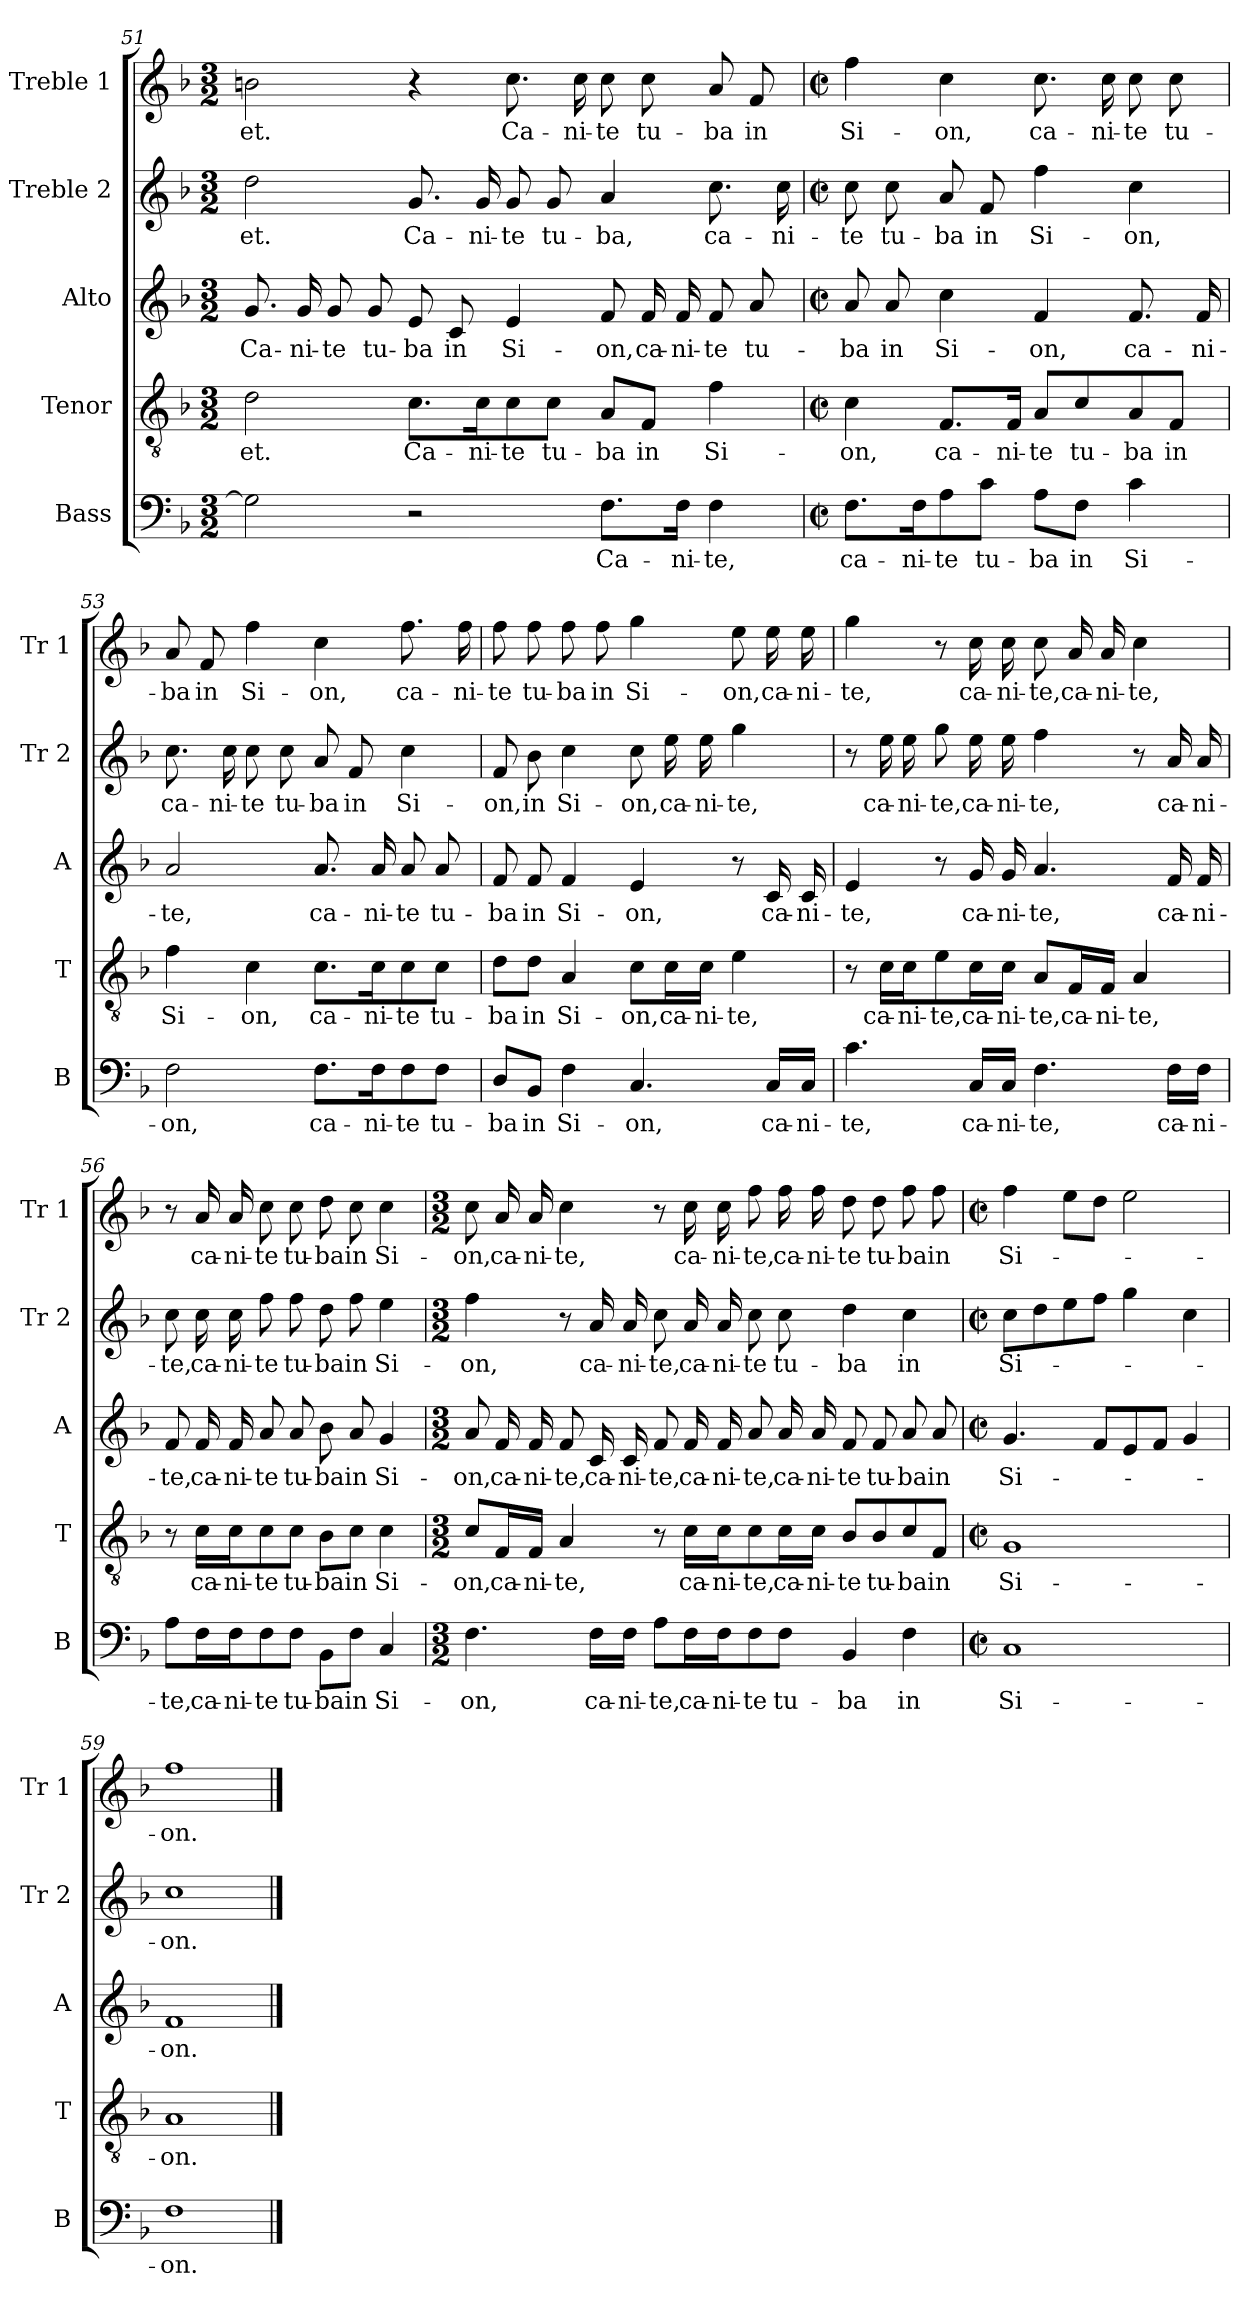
**kern	**text	**kern	**text	**kern	**text	**kern	**text	**kern	**text
*part5	*part5	*part4	*part4	*part3	*part3	*part2	*part2	*part1	*part1
*staff5	*staff5	*staff4	*staff4	*staff3	*staff3	*staff2	*staff2	*staff1	*staff1
*I"Bass	*	*I"Tenor	*	*I"Alto	*	*I"Treble 2	*	*I"Treble 1	*
*I'B	*	*I'T	*	*I'A	*	*I'Tr 2	*	*I'Tr 1	*
!!LO:PB:g=z
*clefF4	*	*clefGv2	*	*clefG2	*	*clefG2	*	*clefG2	*
*k[b-]	*	*k[b-]	*	*k[b-]	*	*k[b-]	*	*k[b-]	*
*F:	*	*F:	*	*F:	*	*F:	*	*F:	*
*M3/2	*	*M3/2	*	*M3/2	*	*M3/2	*	*M3/2	*
=51	=51	=51	=51	=51	=51	=51	=51	=51	=51
!	!	!	!LO:LY:b	!	!LO:LY:b	!	!LO:LY:b	!	!LO:LY:b
2G\]	.	2d\	-et.	8.g/	Ca-	2dd\	-et.	2bn\	-et.
!	!	!	!	!	!LO:LY:b	!	!	!	!
.	.	.	.	16g/	-ni-	.	.	.	.
!	!	!	!	!	!LO:LY:b	!	!	!	!
.	.	.	.	8g/	-te	.	.	.	.
!	!	!	!	!	!LO:LY:b	!	!	!	!
.	.	.	.	8g/	tu-	.	.	.	.
!	!	!	!LO:LY:b	!	!LO:LY:b	!	!LO:LY:b	!	!
2r	.	8.c\L	Ca-	8e/	-ba	8.g/	Ca-	4r	.
!	!	!	!	!	!LO:LY:b	!	!	!	!
.	.	.	.	8c/	in	.	.	.	.
!	!	!	!LO:LY:b	!	!	!	!LO:LY:b	!	!
.	.	16c\K	-ni-	.	.	16g/	-ni-	.	.
!	!	!	!LO:LY:b	!	!LO:LY:b	!	!LO:LY:b	!	!LO:LY:b
.	.	8c\	-te	4e/	Si-	8g/	-te	8.cc\	Ca-
!	!	!	!LO:LY:b	!	!	!	!LO:LY:b	!	!
.	.	8c\J	tu-	.	.	8g/	tu-	.	.
!	!	!	!	!	!	!	!	!	!LO:LY:b
.	.	.	.	.	.	.	.	16cc\	-ni-
!	!LO:LY:b	!	!LO:LY:b	!	!LO:LY:b	!	!LO:LY:b	!	!LO:LY:b
8.F\L	Ca-	8A/L	-ba	8f/	-on,	4a/	-ba,	8cc\	-te
!	!	!	!LO:LY:b	!	!LO:LY:b	!	!	!	!LO:LY:b
.	.	8F/J	in	16f/	ca-	.	.	8cc\	tu-
!	!LO:LY:b	!	!	!	!LO:LY:b	!	!	!	!
16F\Jk	-ni-	.	.	16f/	-ni-	.	.	.	.
!	!LO:LY:b	!	!LO:LY:b	!	!LO:LY:b	!	!LO:LY:b	!	!LO:LY:b
4F\	-te,	4f\	Si-	8f/	-te	8.cc\	ca-	8a/	-ba
!	!	!	!	!	!LO:LY:b	!	!	!	!LO:LY:b
.	.	.	.	8a/	tu-	.	.	8f/	in
!	!	!	!	!	!	!	!LO:LY:b	!	!
.	.	.	.	.	.	16cc\	-ni-	.	.
=52	=52	=52	=52	=52	=52	=52	=52	=52	=52
*M2/2	*	*M2/2	*	*M2/2	*	*M2/2	*	*M2/2	*
*met(c|)	*	*met(c|)	*	*met(c|)	*	*met(c|)	*	*met(c|)	*
!	!LO:LY:b	!	!LO:LY:b	!	!LO:LY:b	!	!LO:LY:b	!	!LO:LY:b
8.F\L	ca-	4c\	-on,	8a/	-ba	8cc\	-te	4ff\	Si-
!	!	!	!	!	!LO:LY:b	!	!LO:LY:b	!	!
.	.	.	.	8a/	in	8cc\	tu-	.	.
!	!LO:LY:b	!	!	!	!	!	!	!	!
16F\K	-ni-	.	.	.	.	.	.	.	.
!	!LO:LY:b	!	!LO:LY:b	!	!LO:LY:b	!	!LO:LY:b	!	!LO:LY:b
8A\	-te	8.F/L	ca-	4cc\	Si-	8a/	-ba	4cc\	-on,
!	!LO:LY:b	!	!	!	!	!	!LO:LY:b	!	!
8c\J	tu-	.	.	.	.	8f/	in	.	.
!	!	!	!LO:LY:b	!	!	!	!	!	!
.	.	16F/Jk	-ni-	.	.	.	.	.	.
!	!LO:LY:b	!	!LO:LY:b	!	!LO:LY:b	!	!LO:LY:b	!	!LO:LY:b
8A\L	-ba	8A/L	-te	4f/	-on,	4ff\	Si-	8.cc\	ca-
!	!LO:LY:b	!	!LO:LY:b	!	!	!	!	!	!
8F\J	in	8c/	tu-	.	.	.	.	.	.
!	!	!	!	!	!	!	!	!	!LO:LY:b
.	.	.	.	.	.	.	.	16cc\	-ni-
!	!LO:LY:b	!	!LO:LY:b	!	!LO:LY:b	!	!LO:LY:b	!	!LO:LY:b
4c\	Si-	8A/	-ba	8.f/	ca-	4cc\	-on,	8cc\	-te
!	!	!	!LO:LY:b	!	!	!	!	!	!LO:LY:b
.	.	8F/J	in	.	.	.	.	8cc\	tu-
!	!	!	!	!	!LO:LY:b	!	!	!	!
.	.	.	.	16f/	-ni-	.	.	.	.
=53	=53	=53	=53	=53	=53	=53	=53	=53	=53
!	!LO:LY:b	!	!LO:LY:b	!	!LO:LY:b	!	!LO:LY:b	!	!LO:LY:b
2F\	-on,	4f\	Si-	2a/	-te,	8.cc\	ca-	8a/	-ba
!	!	!	!	!	!	!	!	!	!LO:LY:b
.	.	.	.	.	.	.	.	8f/	in
!	!	!	!	!	!	!	!LO:LY:b	!	!
.	.	.	.	.	.	16cc\	-ni-	.	.
!	!	!	!LO:LY:b	!	!	!	!LO:LY:b	!	!LO:LY:b
.	.	4c\	-on,	.	.	8cc\	-te	4ff\	Si-
!	!	!	!	!	!	!	!LO:LY:b	!	!
.	.	.	.	.	.	8cc\	tu-	.	.
!	!LO:LY:b	!	!LO:LY:b	!	!LO:LY:b	!	!LO:LY:b	!	!LO:LY:b
8.F\L	ca-	8.c\L	ca-	8.a/	ca-	8a/	-ba	4cc\	-on,
!	!	!	!	!	!	!	!LO:LY:b	!	!
.	.	.	.	.	.	8f/	in	.	.
!	!LO:LY:b	!	!LO:LY:b	!	!LO:LY:b	!	!	!	!
16F\K	-ni-	16c\K	-ni-	16a/	-ni-	.	.	.	.
!	!LO:LY:b	!	!LO:LY:b	!	!LO:LY:b	!	!LO:LY:b	!	!LO:LY:b
8F\	-te	8c\	-te	8a/	-te	4cc\	Si-	8.ff\	ca-
!	!LO:LY:b	!	!LO:LY:b	!	!LO:LY:b	!	!	!	!
8F\J	tu-	8c\J	tu-	8a/	tu-	.	.	.	.
!	!	!	!	!	!	!	!	!	!LO:LY:b
.	.	.	.	.	.	.	.	16ff\	-ni-
!!LO:LB:g=z
=54	=54	=54	=54	=54	=54	=54	=54	=54	=54
!	!LO:LY:b	!	!LO:LY:b	!	!LO:LY:b	!	!LO:LY:b	!	!LO:LY:b
8D/L	-ba	8d\L	-ba	8f/	-ba	8f/	-on,	8ff\	-te
!	!LO:LY:b	!	!LO:LY:b	!	!LO:LY:b	!	!LO:LY:b	!	!LO:LY:b
8BB-/J	in	8d\J	in	8f/	in	8b-\	in	8ff\	tu-
!	!LO:LY:b	!	!LO:LY:b	!	!LO:LY:b	!	!LO:LY:b	!	!LO:LY:b
4F\	Si-	4A/	Si-	4f/	Si-	4cc\	Si-	8ff\	-ba
!	!	!	!	!	!	!	!	!	!LO:LY:b
.	.	.	.	.	.	.	.	8ff\	in
!	!LO:LY:b	!	!LO:LY:b	!	!LO:LY:b	!	!LO:LY:b	!	!LO:LY:b
4.C/	-on,	8c\L	-on,	4e/	-on,	8cc\	-on,	4gg\	Si-
!	!	!	!LO:LY:b	!	!	!	!LO:LY:b	!	!
.	.	16c\L	ca-	.	.	16ee\	ca-	.	.
!	!	!	!LO:LY:b	!	!	!	!LO:LY:b	!	!
.	.	16c\JJ	-ni-	.	.	16ee\	-ni-	.	.
!	!	!	!LO:LY:b	!	!	!	!LO:LY:b	!	!LO:LY:b
.	.	4e\	-te,	8r	.	4gg\	-te,	8ee\	-on,
!	!LO:LY:b	!	!	!	!LO:LY:b	!	!	!	!LO:LY:b
16C/LL	ca-	.	.	16c/	ca-	.	.	16ee\	ca-
!	!LO:LY:b	!	!	!	!LO:LY:b	!	!	!	!LO:LY:b
16C/JJ	-ni-	.	.	16c/	-ni-	.	.	16ee\	-ni-
=55	=55	=55	=55	=55	=55	=55	=55	=55	=55
!	!LO:LY:b	!	!	!	!LO:LY:b	!	!	!	!LO:LY:b
4.c\	-te,	8r	.	4e/	-te,	8r	.	4gg\	-te,
!	!	!	!LO:LY:b	!	!	!	!LO:LY:b	!	!
.	.	16c\LL	ca-	.	.	16ee\	ca-	.	.
!	!	!	!LO:LY:b	!	!	!	!LO:LY:b	!	!
.	.	16c\J	-ni-	.	.	16ee\	-ni-	.	.
!	!	!	!LO:LY:b	!	!	!	!LO:LY:b	!	!
.	.	8e\	-te,	8r	.	8gg\	-te,	8r	.
!	!LO:LY:b	!	!LO:LY:b	!	!LO:LY:b	!	!LO:LY:b	!	!LO:LY:b
16C/LL	ca-	16c\L	ca-	16g/	ca-	16ee\	ca-	16cc\	ca-
!	!LO:LY:b	!	!LO:LY:b	!	!LO:LY:b	!	!LO:LY:b	!	!LO:LY:b
16C/JJ	-ni-	16c\JJ	-ni-	16g/	-ni-	16ee\	-ni-	16cc\	-ni-
!	!LO:LY:b	!	!LO:LY:b	!	!LO:LY:b	!	!LO:LY:b	!	!LO:LY:b
4.F\	-te,	8A/L	-te,	4.a/	-te,	4ff\	-te,	8cc\	-te,
!	!	!	!LO:LY:b	!	!	!	!	!	!LO:LY:b
.	.	16F/L	ca-	.	.	.	.	16a/	ca-
!	!	!	!LO:LY:b	!	!	!	!	!	!LO:LY:b
.	.	16F/JJ	-ni-	.	.	.	.	16a/	-ni-
!	!	!	!LO:LY:b	!	!	!	!	!	!LO:LY:b
.	.	4A/	-te,	.	.	8r	.	4cc\	-te,
!	!LO:LY:b	!	!	!	!LO:LY:b	!	!LO:LY:b	!	!
16F\LL	ca-	.	.	16f/	ca-	16a/	ca-	.	.
!	!LO:LY:b	!	!	!	!LO:LY:b	!	!LO:LY:b	!	!
16F\JJ	-ni-	.	.	16f/	-ni-	16a/	-ni-	.	.
=56	=56	=56	=56	=56	=56	=56	=56	=56	=56
!	!LO:LY:b	!	!	!	!LO:LY:b	!	!LO:LY:b	!	!
8A\L	-te,	8r	.	8f/	-te,	8cc\	-te,	8r	.
!	!LO:LY:b	!	!LO:LY:b	!	!LO:LY:b	!	!LO:LY:b	!	!LO:LY:b
16F\L	ca-	16c\LL	ca-	16f/	ca-	16cc\	ca-	16a/	ca-
!	!LO:LY:b	!	!LO:LY:b	!	!LO:LY:b	!	!LO:LY:b	!	!LO:LY:b
16F\J	-ni-	16c\J	-ni-	16f/	-ni-	16cc\	-ni-	16a/	-ni-
!	!LO:LY:b	!	!LO:LY:b	!	!LO:LY:b	!	!LO:LY:b	!	!LO:LY:b
8F\	-te	8c\	-te	8a/	-te	8ff\	-te	8cc\	-te
!	!LO:LY:b	!	!LO:LY:b	!	!LO:LY:b	!	!LO:LY:b	!	!LO:LY:b
8F\J	tu-	8c\J	tu-	8a/	tu-	8ff\	tu-	8cc\	tu-
!	!LO:LY:b	!	!LO:LY:b	!	!LO:LY:b	!	!LO:LY:b	!	!LO:LY:b
8BB-\L	-ba	8B-\L	-ba	8b-\	-ba	8dd\	-ba	8dd\	-ba
!	!LO:LY:b	!	!LO:LY:b	!	!LO:LY:b	!	!LO:LY:b	!	!LO:LY:b
8F\J	in	8c\J	in	8a/	in	8ff\	in	8cc\	in
!	!LO:LY:b	!	!LO:LY:b	!	!LO:LY:b	!	!LO:LY:b	!	!LO:LY:b
4C/	Si-	4c\	Si-	4g/	Si-	4ee\	Si-	4cc\	Si-
!!LO:LB:g=z
=57	=57	=57	=57	=57	=57	=57	=57	=57	=57
*M3/2	*	*M3/2	*	*M3/2	*	*M3/2	*	*M3/2	*
!	!LO:LY:b	!	!LO:LY:b	!	!LO:LY:b	!	!LO:LY:b	!	!LO:LY:b
4.F\	-on,	8c/L	-on,	8a/	-on,	4ff\	-on,	8cc\	-on,
!	!	!	!LO:LY:b	!	!LO:LY:b	!	!	!	!LO:LY:b
.	.	16F/L	ca-	16f/	ca-	.	.	16a/	ca-
!	!	!	!LO:LY:b	!	!LO:LY:b	!	!	!	!LO:LY:b
.	.	16F/JJ	-ni-	16f/	-ni-	.	.	16a/	-ni-
!	!	!	!LO:LY:b	!	!LO:LY:b	!	!	!	!LO:LY:b
.	.	4A/	-te,	8f/	-te,	8r	.	4cc\	-te,
!	!LO:LY:b	!	!	!	!LO:LY:b	!	!LO:LY:b	!	!
16F\LL	ca-	.	.	16c/	ca-	16a/	ca-	.	.
!	!LO:LY:b	!	!	!	!LO:LY:b	!	!LO:LY:b	!	!
16F\JJ	-ni-	.	.	16c/	-ni-	16a/	-ni-	.	.
!	!LO:LY:b	!	!	!	!LO:LY:b	!	!LO:LY:b	!	!
8A\L	-te,	8r	.	8f/	-te,	8cc\	-te,	8r	.
!	!LO:LY:b	!	!LO:LY:b	!	!LO:LY:b	!	!LO:LY:b	!	!LO:LY:b
16F\L	ca-	16c\LL	ca-	16f/	ca-	16a/	ca-	16cc\	ca-
!	!LO:LY:b	!	!LO:LY:b	!	!LO:LY:b	!	!LO:LY:b	!	!LO:LY:b
16F\J	-ni-	16c\J	-ni-	16f/	-ni-	16a/	-ni-	16cc\	-ni-
!	!LO:LY:b	!	!LO:LY:b	!	!LO:LY:b	!	!LO:LY:b	!	!LO:LY:b
8F\	-te	8c\	-te,	8a/	-te,	8cc\	-te	8ff\	-te,
!	!LO:LY:b	!	!LO:LY:b	!	!LO:LY:b	!	!LO:LY:b	!	!LO:LY:b
8F\J	tu-	16c\L	ca-	16a/	ca-	8cc\	tu-	16ff\	ca-
!	!	!	!LO:LY:b	!	!LO:LY:b	!	!	!	!LO:LY:b
.	.	16c\JJ	-ni-	16a/	-ni-	.	.	16ff\	-ni-
!	!LO:LY:b	!	!LO:LY:b	!	!LO:LY:b	!	!LO:LY:b	!	!LO:LY:b
4BB-/	-ba	8B-/L	-te	8f/	-te	4dd\	-ba	8dd\	-te
!	!	!	!LO:LY:b	!	!LO:LY:b	!	!	!	!LO:LY:b
.	.	8B-/	tu-	8f/	tu-	.	.	8dd\	tu-
!	!LO:LY:b	!	!LO:LY:b	!	!LO:LY:b	!	!LO:LY:b	!	!LO:LY:b
4F\	in	8c/	-ba	8a/	-ba	4cc\	in	8ff\	-ba
!	!	!	!LO:LY:b	!	!LO:LY:b	!	!	!	!LO:LY:b
.	.	8F/J	in	8a/	in	.	.	8ff\	in
=58	=58	=58	=58	=58	=58	=58	=58	=58	=58
*M2/2	*	*M2/2	*	*M2/2	*	*M2/2	*	*M2/2	*
*met(c|)	*	*met(c|)	*	*met(c|)	*	*met(c|)	*	*met(c|)	*
!	!LO:LY:b	!	!LO:LY:b	!	!LO:LY:b	!	!LO:LY:b	!	!LO:LY:b
1C	Si-	1G	Si-	4.g/	Si-	8cc\L	Si-	4ff\	Si-
.	.	.	.	.	.	8dd\	.	.	.
.	.	.	.	.	.	8ee\	.	8ee\L	.
.	.	.	.	8f/L	.	8ff\J	.	8dd\J	.
.	.	.	.	8e/	.	4gg\	.	2ee\	.
.	.	.	.	8f/J	.	.	.	.	.
.	.	.	.	4g/	.	4cc\	.	.	.
=59	=59	=59	=59	=59	=59	=59	=59	=59	=59
!	!LO:LY:b	!	!LO:LY:b	!	!LO:LY:b	!	!LO:LY:b	!	!LO:LY:b
1F	-on.	1A	-on.	1f	-on.	1cc	-on.	1ff	-on.
==	==	==	==	==	==	==	==	==	==
*-	*-	*-	*-	*-	*-	*-	*-	*-	*-
